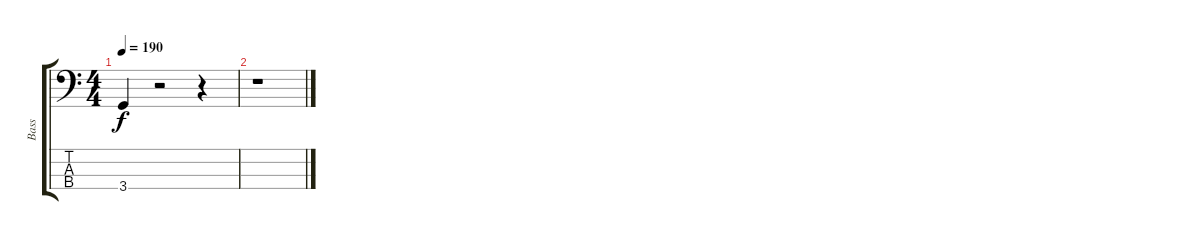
\track ("Bass" "Bass") {instrument electricbassfinger}
\staff {score tabs}
\tuning (G2 D2 A1 E1) {hide}
\ts (4 4)
\tempo 190
\clef f4
\ks c
3.4.4{dy f} r.2 r.4 |
r.1
